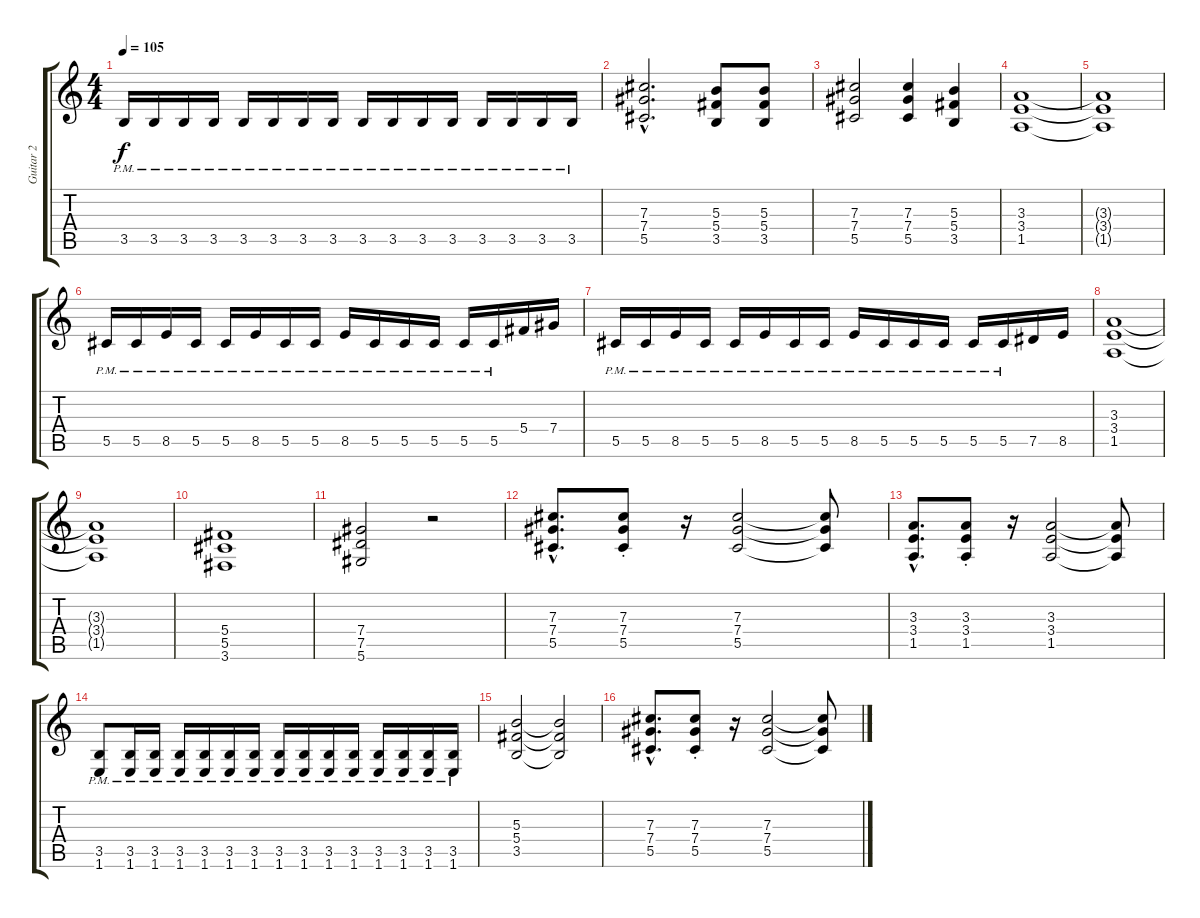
\track ("Guitar 2" "Guitar 2") {instrument distortionguitar}
\staff {score tabs}
\tuning (Eb4 Bb3 Gb3 Db3 Ab2 Eb2) {hide}
\ts (4 4)
\tempo 105
\clef g2
\ks c
3.5{pm}.16{dy f} 3.5{pm}.16 3.5{pm}.16 3.5{pm}.16 3.5{pm}.16 3.5{pm}.16 3.5{pm}.16 3.5{pm}.16 3.5{pm}.16 3.5{pm}.16 3.5{pm}.16 3.5{pm}.16 3.5{pm}.16 3.5{pm}.16 3.5{pm}.16 3.5{pm}.16 |
(7.3{hac} 7.4{hac} 5.5{hac}).2{d} (5.3 5.4 3.5).8 (5.3 5.4 3.5).8 |
(7.3 7.4 5.5).2 (7.3 7.4 5.5).4 (5.3 5.4 3.5).4 |
(3.3 3.4 1.5).1 |
(3.3{t} 3.4{t} 1.5{t}).1 |
5.5{pm}.16{txt ""} 5.5{pm}.16 8.5{pm}.16 5.5{pm}.16 5.5{pm}.16 8.5{pm}.16 5.5{pm}.16 5.5{pm}.16 8.5{pm}.16 5.5{pm}.16 5.5{pm}.16 5.5{pm}.16 5.5{pm}.16 5.5{pm}.16 5.4.16 7.4.16 |
5.5{pm}.16{txt ""} 5.5{pm}.16 8.5{pm}.16 5.5{pm}.16 5.5{pm}.16 8.5{pm}.16 5.5{pm}.16 5.5{pm}.16 8.5{pm}.16 5.5{pm}.16 5.5{pm}.16 5.5{pm}.16 5.5{pm}.16 5.5{pm}.16 7.5.16 8.5.16 |
(3.3 3.4 1.5).1 |
(3.3{t} 3.4{t} 1.5{t}).1 |
(5.4 5.5 3.6).1 |
(7.4 7.5 5.6).2 r.2 |
(7.3{hac} 7.4{hac} 5.5{hac}).8{d} (7.3 7.4 5.5{st}).8 r.16 (7.3 7.4 5.5).2 (7.3{t} 7.4{t} 5.5{t}).8 |
(3.3{hac} 3.4{hac} 1.5{hac}).8{d} (3.3 3.4 1.5{st}).8 r.16 (3.3 3.4 1.5).2 (3.3{t} 3.4{t} 1.5{t}).8 |
(3.5 1.6{pm}).8 (3.5 1.6{pm}).16 (3.5 1.6{pm}).16 (3.5 1.6{pm}).16 (3.5 1.6{pm}).16 (3.5 1.6{pm}).16 (3.5 1.6{pm}).16 (3.5 1.6{pm}).16 (3.5 1.6{pm}).16 (3.5 1.6{pm}).16 (3.5 1.6{pm}).16 (3.5 1.6{pm}).16 (3.5 1.6{pm}).16 (3.5 1.6{pm}).16 (3.5 1.6{pm}).16 |
(5.3 5.4 3.5).2 (5.3{t} 5.4{t} 3.5{t}).2 |
(7.3{hac} 7.4{hac} 5.5{hac}).8{d} (7.3 7.4 5.5{st}).8 r.16 (7.3 7.4 5.5).2 (7.3{t} 7.4{t} 5.5{t}).8
